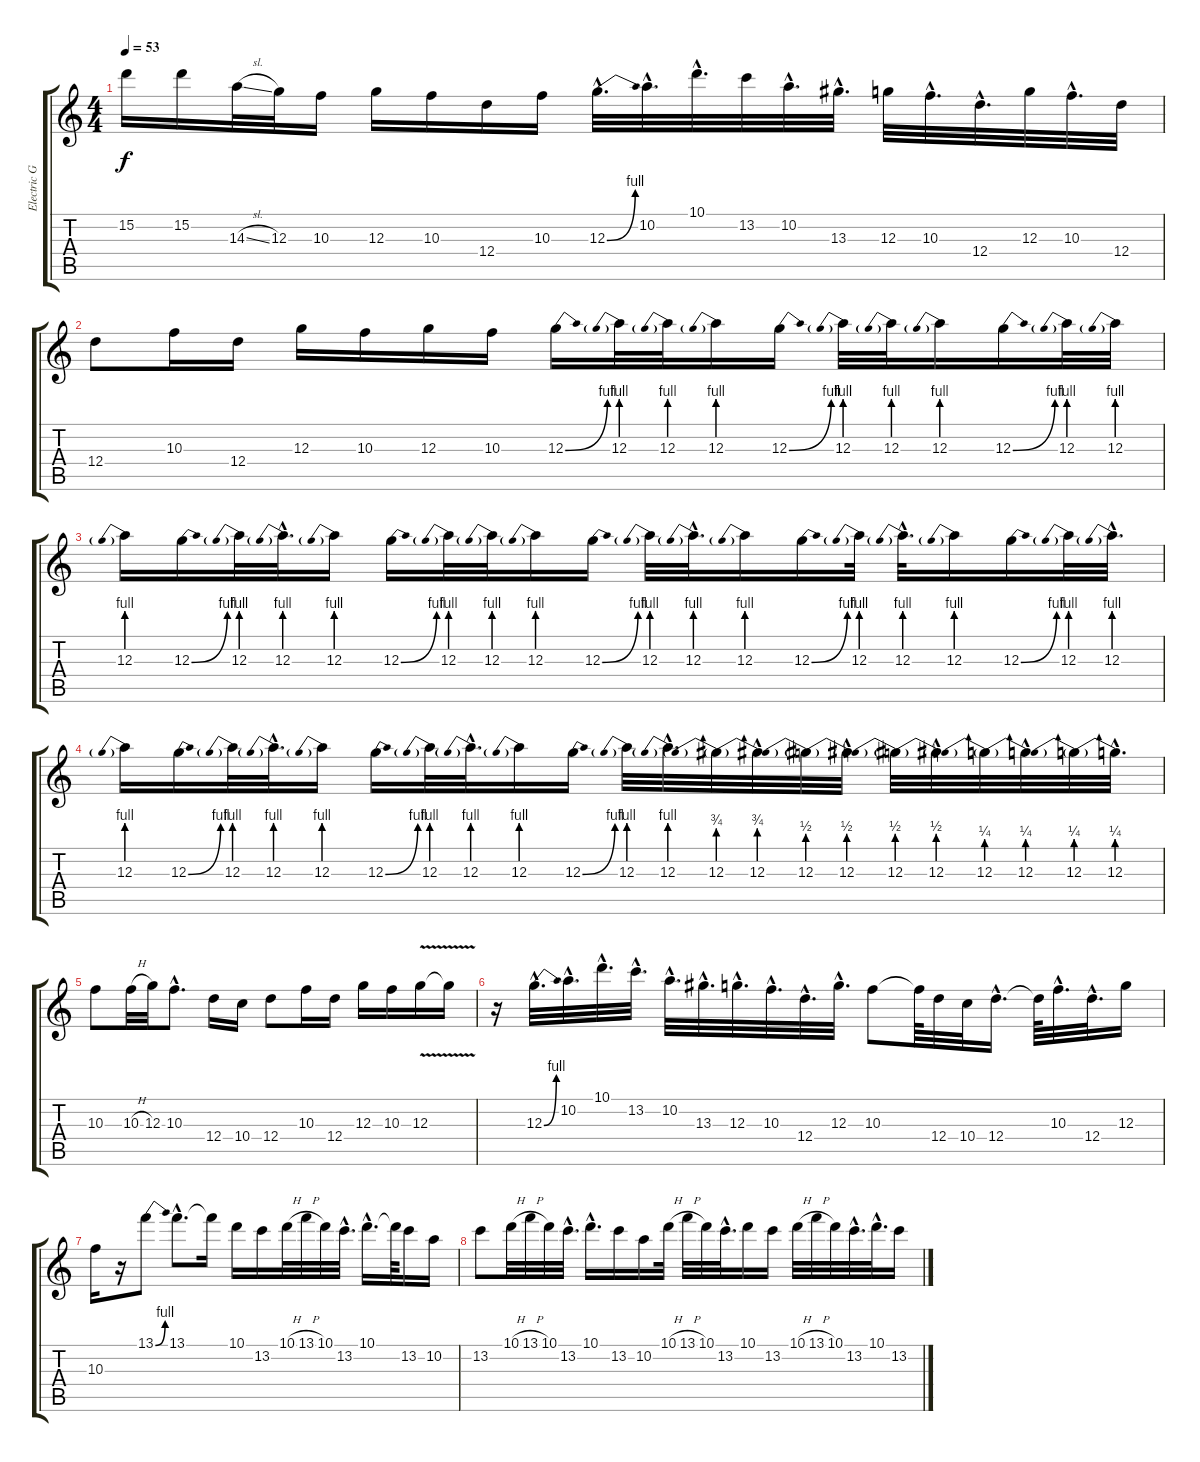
\track ("Electric Guitar" "Electric G") {instrument overdrivenguitar}
\staff {score tabs}
\tuning (E4 B3 G3 D3 A2 E2) {hide}
\ts (4 4)
\tempo 53
\clef g2
\ks c
15.2{t}.16{dy f} 15.2.16 14.3{sl}.32 12.3.32 10.3.16 12.3.16 10.3.16 12.4.16 10.3.16 12.3{be (bend 0 0 60 4) hac}.32{d} 10.2{hac}.32{d} 10.1{hac}.32{d} 13.2.32 10.2{hac}.32{d} 13.3{hac}.32{d} 12.3.32 10.3{hac}.32{d} 12.4{hac}.32{d} 12.3.32 10.3{hac}.32{d} 12.4.32 |
12.4.8 10.3.16 12.4.16 12.3.16 10.3.16 12.3.16 10.3.16 12.3{be (bend 0 0 60 4)}.16 12.3{be (prebend 0 4 60 4)}.32 12.3{be (prebend 0 4 60 4)}.32 12.3{be (prebend 0 4 60 4)}.16 12.3{be (bend 0 0 60 4)}.16 12.3{be (prebend 0 4 60 4)}.32 12.3{be (prebend 0 4 60 4)}.32 12.3{be (prebend 0 4 60 4)}.16 12.3{be (bend 0 0 60 4)}.16 12.3{be (prebend 0 4 60 4)}.32 12.3{be (prebend 0 4 60 4)}.32 |
12.3{be (prebend 0 4 60 4)}.16 12.3{be (bend 0 0 60 4)}.16 12.3{be (prebend 0 4 60 4)}.32 12.3{be (prebend 0 4 60 4) hac}.32{d} 12.3{be (prebend 0 4 60 4)}.16 12.3{be (bend 0 0 60 4)}.16 12.3{be (prebend 0 4 60 4)}.32 12.3{be (prebend 0 4 60 4)}.32 12.3{be (prebend 0 4 60 4)}.16 12.3{be (bend 0 0 60 4)}.16 12.3{be (prebend 0 4 60 4)}.32 12.3{be (prebend 0 4 60 4) hac}.32{d} 12.3{be (prebend 0 4 60 4)}.16 12.3{be (bend 0 0 60 4)}.16 12.3{be (prebend 0 4 60 4)}.32 12.3{be (prebend 0 4 60 4) hac}.32{d} 12.3{be (prebend 0 4 60 4)}.16 12.3{be (bend 0 0 60 4)}.16 12.3{be (prebend 0 4 60 4)}.32 12.3{be (prebend 0 4 60 4) hac}.32{d} |
12.3{be (prebend 0 4 60 4)}.16 12.3{be (bend 0 0 60 4)}.16 12.3{be (prebend 0 4 60 4)}.32 12.3{be (prebend 0 4 60 4) hac}.32{d} 12.3{be (prebend 0 4 60 4)}.16 12.3{be (bend 0 0 60 4)}.16 12.3{be (prebend 0 4 60 4)}.32 12.3{be (prebend 0 4 60 4) hac}.32{d} 12.3{be (prebend 0 4 60 4)}.16 12.3{be (bend 0 0 60 4)}.16 12.3{be (prebend 0 4 60 4)}.32 12.3{be (prebend 0 4 60 4) hac}.32{d} 12.3{be (prebend 0 3 60 3)}.32 12.3{be (prebend 0 3 60 3) hac}.32{d} 12.3{be (prebend 0 2 60 2)}.32 12.3{be (prebend 0 2 60 2) hac}.32{d} 12.3{be (prebend 0 2 60 2)}.32 12.3{be (prebend 0 2 60 2) hac}.32{d} 12.3{be (prebend 0 1 60 1)}.32 12.3{be (prebend 0 1 60 1) hac}.32{d} 12.3{be (prebend 0 1 60 1)}.32 12.3{be (prebend 0 1 60 1) hac}.32{d} |
10.3.8 10.3{h}.32 12.3.32 10.3{hac}.8{d} 12.4.16 10.4.16 12.4.8 10.3.16 12.4.16 12.3.16 10.3.16 12.3{v}.16 12.3{t}.16 |
r.16 12.3{be (bend 0 0 60 4) hac}.32{d} 10.2{hac}.32{d} 10.1{hac}.32{d} 13.2{hac}.32{d} 10.2{hac}.32{d} 13.3{hac}.32{d} 12.3{hac}.32{d} 10.3{hac}.32{d} 12.4{hac}.32{d} 12.3{hac}.32{d} 10.3.8 10.3{t}.64 12.4.32 10.4.32 12.4{hac}.16{d} 12.4{t}.64 10.3{hac}.32{d} 12.4{hac}.32{d} 12.3.16 |
10.3.16 r.16 13.1{be (bend 0 0 60 4)}.8 13.1{hac}.8{d} 13.1{t}.16 10.1.16 13.2.16 10.1{h}.32 13.1{h}.32 10.1.32 13.2{hac}.32{d} 10.1{hac}.16{d} 10.1{t}.64 13.2.16 10.2.16 |
13.2.8 10.1{h}.32 13.1{h}.32 10.1.32 13.2{hac}.32{d} 10.1{hac}.16{d} 13.2.16 10.2.16 10.1{h}.32 13.1{h}.32 10.1.32 13.2{hac}.32{d} 10.1.16 13.2.16 10.1{h}.32 13.1{h}.32 10.1.32 13.2{hac}.32{d} 10.1{hac}.32{d} 13.2.16
